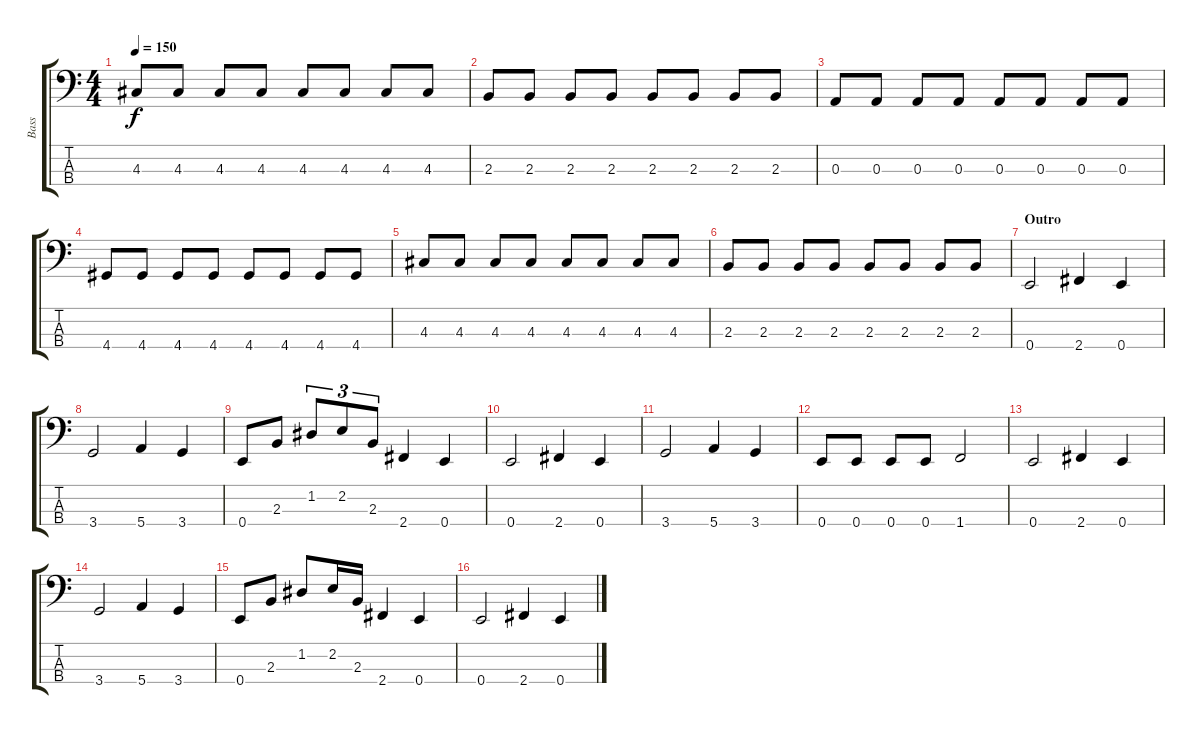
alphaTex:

\track ("Bass" "Bass") {instrument electricbasspick}
\staff {score tabs}
\tuning (G2 D2 A1 E1) {hide}
\ts (4 4)
\tempo 150
\clef f4
\ks c
4.3.8{dy f} 4.3.8 4.3.8 4.3.8 4.3.8 4.3.8 4.3.8 4.3.8 |
2.3.8 2.3.8 2.3.8 2.3.8 2.3.8 2.3.8 2.3.8 2.3.8 |
0.3.8 0.3.8 0.3.8 0.3.8 0.3.8 0.3.8 0.3.8 0.3.8 |
4.4.8 4.4.8 4.4.8 4.4.8 4.4.8 4.4.8 4.4.8 4.4.8 |
4.3.8 4.3.8 4.3.8 4.3.8 4.3.8 4.3.8 4.3.8 4.3.8 |
2.3.8 2.3.8 2.3.8 2.3.8 2.3.8 2.3.8 2.3.8 2.3.8 |
\section ("" "Outro")
0.4.2 2.4.4 0.4.4 |
3.4.2 5.4.4 3.4.4 |
0.4.8 2.3.8 1.2.8{tu (3 2)} 2.2.8{tu (3 2)} 2.3.8{tu (3 2)} 2.4.4 0.4.4 |
0.4.2 2.4.4 0.4.4 |
3.4.2 5.4.4 3.4.4 |
0.4.8 0.4.8 0.4.8 0.4.8 1.4.2 |
0.4.2 2.4.4 0.4.4 |
3.4.2 5.4.4 3.4.4 |
0.4.8 2.3.8 1.2.8 2.2.16 2.3.16 2.4.4 0.4.4 |
0.4.2 2.4.4 0.4.4
